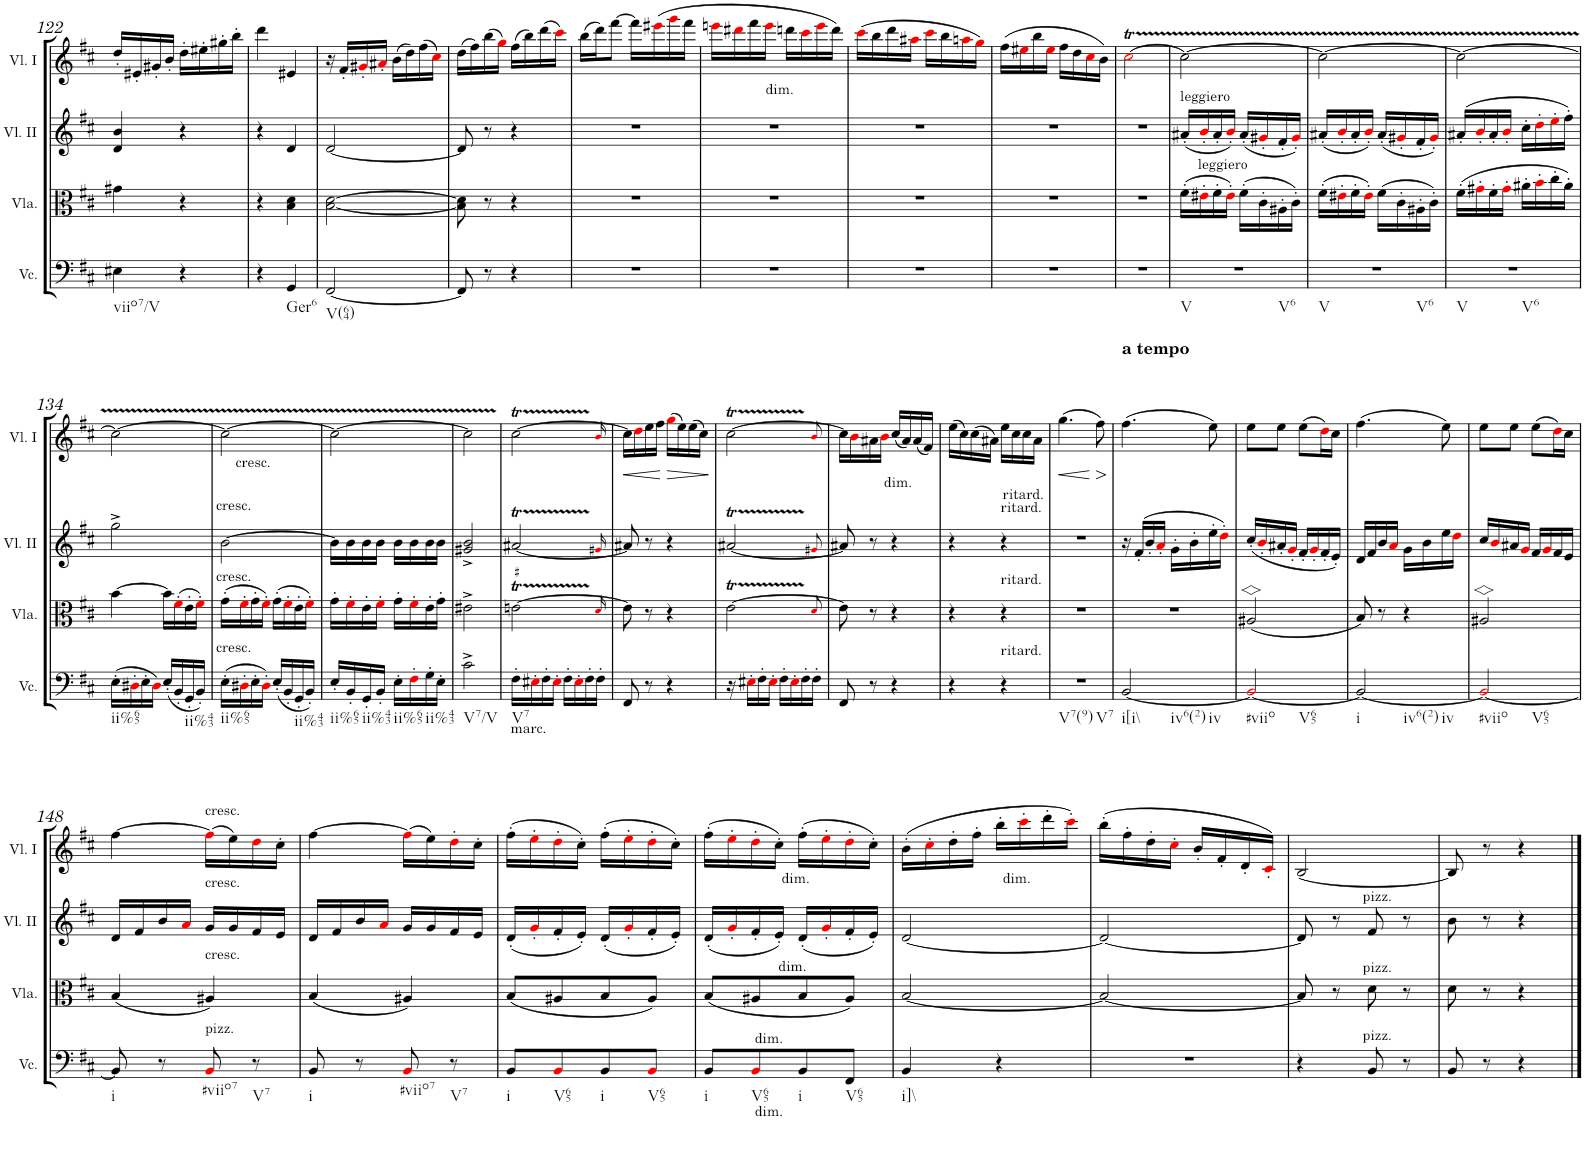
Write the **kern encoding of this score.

**kern	**kern	**kern	**kern	**dynam
*part4	*part3	*part2	*part1	*part1
*staff4	*staff3	*staff2	*staff1	*staff1
*I"Violoncello	*I"Viola	*I"Violine II	*I"Violine I	*
*I'Vc.	*I'Vla.	*I'Vl. II	*I'Vl. I	*
!!LO:PB:g=z
*clefF4	*clefC3	*clefG2	*clefG2	*
*k[f#c#]	*k[f#c#]	*k[f#c#]	*k[f#c#]	*
*M2/4	*M2/4	*M2/4	*M2/4	*
=122	=122	=122	=122	=122
!LO:TX:b:t=viio7/V	!	!	!	!
4E#X\	4g#X\	4d/ 4b/	16dd'/LL	.
.	.	.	16e#X'/	.
.	.	.	16g#X'/	.
.	.	.	16b'/JJ	.
4r	4r	4r	16dd'\LL	.
.	.	.	16ee#X'\	.
.	.	.	16gg#X'\	.
.	.	.	16bb'\JJ	.
=123	=123	=123	=123	=123
4r	4r	4r	4ddd\	.
!LO:TX:b:t=Ger6	!	!	!	!
4GG/	4B\ 4d\	4d/	4e#X/	.
=124	=124	=124	=124	=124
!LO:TX:b:t=V(64)	!	!	!	!
[2FF#/	[2B\ [2d\	[2d/	16r	.
.	.	.	16f#'/LL	.
.	.	.	16g#X'i/	.
.	.	.	16a#X'i/JJ	.
.	.	.	(16b\LL	.
.	.	.	16dd\)	.
.	.	.	(16ff#\	.
.	.	.	16cc#i\JJ)	.
=125	=125	=125	=125	=125
8FF#/]	8B\] 8d\]	8d/]	(16dd\LL	.
.	.	.	16ff#\)	.
8r	8r	8r	(16bb\	.
.	.	.	16ggi\JJ)	.
4r	4r	4r	(16ff#\LL	.
.	.	.	16bb\)	.
.	.	.	(16ddd\	.
.	.	.	16ccc#i\JJ)	.
=126	=126	=126	=126	=126
2r	2r	2r	(16bb\LL	.
.	.	.	16ddd\J)	.
.	.	.	[8fff#\J	.
.	.	.	16fff#\LL]	.
.	.	.	(16eee#Xi\	.
.	.	.	16gggi\	.
.	.	.	16fff#\JJ	.
=127	=127	=127	=127	=127
2r	2r	2r	16eeeni\LL	.
.	.	.	16ddd#Xi\	.
.	.	.	16fff#\	.
!	!	!	!LO:TX:b:t=dim.	!
.	.	.	16eeei\JJ	.
.	.	.	16dddn\LL	.
.	.	.	16ccc#i\	.
.	.	.	16eeei\	.
.	.	.	16ddd\JJ)	.
=128	=128	=128	=128	=128
2r	2r	2r	(16ccc#i\LL	.
.	.	.	16bb\	.
.	.	.	16ddd\	.
.	.	.	16aa#Xi\JJ	.
.	.	.	16ccc#i\LL	.
.	.	.	16bb\	.
.	.	.	16aani\	.
.	.	.	16ggi\JJ)	.
=129	=129	=129	=129	=129
2r	2r	2r	(16ff#\LL	.
.	.	.	16ee#Xi\	.
.	.	.	16bb\	.
.	.	.	16ee#i\JJ	.
.	.	.	16ff#\LL	.
.	.	.	16dd\	.
.	.	.	16cc#i\	.
.	.	.	16b\JJ)	.
=130	=130	=130	=130	=130
2r	2r	2r	[2cc#ti\	.
=131	=131	=131	=131	=131
!	!	!LO:TX:a:t=leggiero	!	!
!	!LO:TX:a:t=leggiero	!	!	!
!LO:TX:b:t=V	!	!	!	!
!LO:TX:b:t=V6	!	!	!	!
2r	(16f#'\LL	(16a#X'/LL	2cc#\_	.
.	16e#X'i\	16b'i/	.	.
.	16f#'\	16a#'/	.	.
.	16e#'i\JJ)	16b'i/JJ)	.	.
.	(16f#'\LL	(16a#'/LL	.	.
.	16c#'\	16g#X'i/	.	.
.	16A#X'\	16f#'/	.	.
.	16c#'\JJ)	16g#'i/JJ)	.	.
=132	=132	=132	=132	=132
!LO:TX:b:t=V	!	!	!	!
!LO:TX:b:t=V6	!	!	!	!
2r	(16f#'\LL	(16a#X'/LL	2cc#\_	.
.	16e#X'i\	16b'i/	.	.
.	16f#'\	16a#'/	.	.
.	16e#'i\JJ)	16b'i/JJ)	.	.
.	(16f#\LL	(16a#'/LL	.	.
.	16c#'\	16g#X'i/	.	.
.	16A#X'\	16f#'/	.	.
.	16c#'\JJ)	16g#'i/JJ)	.	.
=133	=133	=133	=133	=133
!LO:TX:b:t=V	!	!	!	!
!LO:TX:b:t=V6	!	!	!	!
2r	(16f#'\LL	(16a#X'/LL	2cc#\_	.
.	16g#X'i\	16b'i/	.	.
.	16f#'\	16a#'/	.	.
.	16g#'i\JJ	16b'i/JJ	.	.
.	16a#X'\LL	16cc#'\LL	.	.
.	16b'i\	16dd'i\	.	.
.	16cc#'\	16ee'i\	.	.
.	16a#'\JJ)	16ff#'\JJ)	.	.
!!LO:LB:g=z
=134	=134	=134	=134	=134
!	!	!	!LO:TX:b:t=cresc.	!
!LO:TX:b:t=ii%65	!	!	!	!
(16E'\LL	[4b\	2gg^\	2cc#\_	.
16D#X'i\	.	.	.	.
16E'\	.	.	.	.
16D#i\JJ)	.	.	.	.
(16E'/LL	16b\LL]	.	.	.
16BB'/	(16f#'i\	.	.	.
!LO:TX:b:t=ii%43	!	!	!	!
16GG'/	16e'\	.	.	.
16BB'/JJ)	16f#'i\JJ)	.	.	.
=135	=135	=135	=135	=135
!	!	!LO:TX:a:t=cresc.	!	!
!	!LO:TX:a:t=cresc.	!	!	!
!LO:TX:a:t=cresc.	!	!	!	!
!LO:TX:b:t=ii%65	!	!	!	!
(16E'\LL	(16g'\LL	[2b\	2cc#\_	.
16D#X'i\	16f#'i\	.	.	.
16E'\	16g'\	.	.	.
16D#'i\JJ)	16f#'i\JJ)	.	.	.
(16E'/LL	(16g'\LL	.	.	.
16BB'/	16f#'i\	.	.	.
!LO:TX:b:t=ii%43	!	!	!	!
16GG'/	16e'\	.	.	.
16BB'/JJ)	16f#'i\JJ)	.	.	.
=136	=136	=136	=136	=136
!LO:TX:b:t=ii%65	!	!	!	!
16E'/LL	16g'\LL	16b\LL]	2cc#\_	.
16BB'/	16f#'i\	16b\	.	.
!LO:TX:b:t=ii%43	!	!	!	!
16GG'/	16e'\	16b\	.	.
16BB'/JJ	16f#'i\JJ	16b\JJ	.	.
!LO:TX:b:t=ii%65	!	!	!	!
16E'\LL	16g'\LL	16b\LL	.	.
16F#'i\	16f#'i\	16b\	.	.
!LO:TX:b:t=ii%43	!	!	!	!
16G'\	16e'\	16b\	.	.
16E'\JJ	16g'\JJ	16b\JJ	.	.
=137	=137	=137	=137	=137
!LO:TX:b:t=V7/V	!	!	!	!
2c#^\	2e#X^\	2g#X/^ 2b/^	2cc#TTT\]	.
=138	=138	=138	=138	=138
!LO:TX:b:t=marc.	!	!	!	!
!LO:TX:b:t=V7	!	!	!	!
!	!LO:TR:acc=#	!	!	!
16F#'\LL	[2enT\	[2a#Xt/	[2cc#t\	.
16E#X'i\	.	.	.	.
16F#'\	.	.	.	.
16E#'i\JJ	.	.	.	.
16F#'\LL	.	.	.	.
16E#'i\	.	.	.	.
16F#'\	.	.	.	.
16F#'\JJ	.	.	.	.
.	16qdi/	16qg#Xi/	16qbi/	.
=139	=139	=139	=139	=139
!	!	!	!	!LO:HP:b
8FF#/	8e\]	8a#X/]	16cc#\LL]	<
.	.	.	16ddi\	.
8r	8r	8r	16ee\	.
.	.	.	16ff#\JJ	.
!	!	!	!	!LO:HP:n=1:b
4r	4r	4r	(16ggi\LL	[ >
.	.	.	16ee\)	.
.	.	.	(16ee\	.
.	.	.	16cc#\JJ)	.
.	.	.	.	]
=140	=140	=140	=140	=140
16r	[2eT\	[2a#Xt/	[2cc#t\	.
16E#X'i\LL	.	.	.	.
16F#'\	.	.	.	.
16E#'i\JJ	.	.	.	.
16F#'\LL	.	.	.	.
16E#'i\	.	.	.	.
16F#'\	.	.	.	.
16F#'\JJ	.	.	.	.
.	8qdi/	8qg#Xi/	8qbi/	.
=141	=141	=141	=141	=141
8FF#/	8e\]	8a#X/]	16cc#\LL]	.
.	.	.	16bi\	.
8r	8r	8r	16a#X\	.
!	!	!	!LO:TX:b:t=dim.	!
.	.	.	16bi\JJ	.
4r	4r	4r	(16cc#/LL	.
.	.	.	16a#/)	.
.	.	.	(16a#/	.
.	.	.	16f#/JJ)	.
=142	=142	=142	=142	=142
4r	4r	4r	(16ee\LL	.
.	.	.	16cc#\)	.
.	.	.	(16cc#\	.
.	.	.	16a#X\JJ)	.
!	!	!	!LO:TX:b:t=ritard.	!
!	!	!LO:TX:a:t=ritard.	!	!
!	!LO:TX:a:t=ritard.	!	!	!
!LO:TX:a:t=ritard.	!	!	!	!
4r	4r	4r	16ee\LL	.
.	.	.	16cc#\	.
.	.	.	16cc#\	.
.	.	.	16a#\JJ	.
=143	=143	=143	=143	=143
!LO:TX:b:t=V7(9)	!	!	!	!
!LO:TX:b:t=V7	!	!	!	!
!	!	!	!	!LO:HP:b
2r	2r	2r	(4.gg\	<
!	!	!	!	!LO:HP:n=1:b
.	.	.	8ff#\)	[ >
.	.	.	.	]
=144	=144	=144	=144	=144
!	!	!	!LO:TX:a:B:t=a tempo	!
!LO:TX:b:t=i[i\\	!	!	!	!
!LO:TX:b:t=iv6(2)	!	!	!	!
!LO:TX:b:t=iv	!	!	!	!
[2BB/	2r	16r	(4.ff#\	.
.	.	(16f#'/LL	.	.
.	.	16b'/	.	.
.	.	16a'i/JJ	.	.
.	.	16g'\LL	.	.
.	.	16b'\	.	.
.	.	16ee'\	8ee\)	.
.	.	16dd'i\JJ)	.	.
=145	=145	=145	=145	=145
!LO:TX:b:t=#viio	!	!	!	!
!LO:TX:b:t=V65	!	!	!	!
2BBi/_	(2A#X>/	(16cc#'/LL	8ee\L	.
.	.	16b'i/	.	.
.	.	16a#X'/	8ee\J	.
.	.	16g'i/JJ	.	.
.	.	16f#'/LL	(8ee\L	.
.	.	16g'i/	.	.
.	.	16f#'/	16ddi\L)	.
.	.	16e'/JJ)	16cc#\JJ	.
=146	=146	=146	=146	=146
!LO:TX:b:t=i	!	!	!	!
!LO:TX:b:t=iv6(2)	!	!	!	!
!LO:TX:b:t=iv	!	!	!	!
2BB/_	8B/)	16d/LL	(4.ff#\	.
.	.	16f#/	.	.
.	8r	16b/	.	.
.	.	16ai/JJ	.	.
.	4r	16g\LL	.	.
.	.	16b\	.	.
.	.	16ee\	8ee\)	.
.	.	16ddi\JJ	.	.
=147	=147	=147	=147	=147
!LO:TX:b:t=#viio	!	!	!	!
!LO:TX:b:t=V65	!	!	!	!
2BBi/_	2A#X>/	16cc#/LL	8ee\L	.
.	.	16bi/	.	.
.	.	16a#X/	8ee\J	.
.	.	16gi/JJ	.	.
.	.	16f#/LL	(8ee\L	.
.	.	16gi/	.	.
.	.	16f#/	16ddi\L)	.
.	.	16e/JJ	16cc#\JJ	.
!!LO:LB:g=z
=148	=148	=148	=148	=148
!LO:TX:b:t=i	!	!	!	!
8BB/]	(4B/	16d/LL	[4ff#\	.
.	.	16f#/	.	.
8r	.	16b/	.	.
.	.	16ai/JJ	.	.
!	!	!	!LO:TX:a:t=cresc.	!
!	!	!LO:TX:a:t=cresc.	!	!
!	!LO:TX:a:t=cresc.	!	!	!
!LO:TX:a:t=pizz.	!	!	!	!
!LO:TX:b:t=#viio7	!	!	!	!
8BBi/	4A#X/)	16g/LL	(16ff#i\LL]	.
.	.	16g/	16ee\)	.
!LO:TX:b:t=V7	!	!	!	!
8r	.	16f#/	16ddi\	.
.	.	16e/JJ	16cc#'\JJ	.
=149	=149	=149	=149	=149
!LO:TX:b:t=i	!	!	!	!
8BB/	(4B/	16d/LL	[4ff#\	.
.	.	16f#/	.	.
8r	.	16b/	.	.
.	.	16ai/JJ	.	.
!LO:TX:b:t=#viio7	!	!	!	!
8BBi/	4A#X/)	16g/LL	(16ff#i\LL]	.
.	.	16g/	16ee\)	.
!LO:TX:b:t=V7	!	!	!	!
8r	.	16f#/	16dd'i\	.
.	.	16e/JJ	16cc#'\JJ	.
=150	=150	=150	=150	=150
!LO:TX:b:t=i	!	!	!	!
8BB/L	(8B/L	(16d'/LL	(16ff#'\LL	.
.	.	16g'i/	16ee'i\	.
!LO:TX:b:t=V65	!	!	!	!
8BBi/	8A#X/	16f#'/	16dd'i\	.
.	.	16e'/JJ)	16cc#'\JJ)	.
!LO:TX:b:t=i	!	!	!	!
8BB/	8B/	(16d'/LL	(16ff#'\LL	.
.	.	16g'i/	16ee'i\	.
!LO:TX:b:t=V65	!	!	!	!
8BBi/J	8A#/J)	16f#'/	16dd'i\	.
.	.	16e'/JJ)	16cc#'\JJ)	.
=151	=151	=151	=151	=151
!LO:TX:b:t=i	!	!	!	!
8BB/L	(8B/L	(16d'/LL	(16ff#'\LL	.
.	.	16g'i/	16ee'i\	.
!	!LO:TX:b:t=dim.	!	!	!
!LO:TX:b:t=dim.	!	!	!	!
!LO:TX:b:t=V65	!	!	!	!
8BBi/	8A#X/	16f#'/	16dd'i\	.
!	!	!	!LO:TX:b:t=dim.	!
!	!	!LO:TX:b:t=dim.	!	!
.	.	16e'/JJ)	16cc#'\JJ)	.
!LO:TX:b:t=i	!	!	!	!
8BB/	8B/	(16d'/LL	(16ff#'\LL	.
.	.	16g'i/	16ee'i\	.
!LO:TX:b:t=V65	!	!	!	!
8FF#/J	8A#/J)	16f#'/	16dd'i\	.
.	.	16e'/JJ)	16cc#'\JJ)	.
=152	=152	=152	=152	=152
!LO:TX:b:t=i]\\	!	!	!	!
4BB/	[2B/	[2d/	(16b'\LL	.
.	.	.	16cc#'i\	.
.	.	.	16dd'\	.
.	.	.	16ff#'\JJ	.
!	!	!	!LO:TX:b:t=dim.	!
4r	.	.	16bb'\LL	.
.	.	.	16ccc#'i\	.
.	.	.	16ddd'\	.
.	.	.	16ccc#'i\JJ)	.
=153	=153	=153	=153	=153
2r	2B/_	2d/_	(16bb'\LL	.
.	.	.	16ff#'\	.
.	.	.	16dd'\	.
.	.	.	16cc#'i\JJ	.
.	.	.	16b'/LL	.
.	.	.	16f#'/	.
.	.	.	16d'/	.
.	.	.	16c#'i/JJ)	.
=154	=154	=154	=154	=154
4r	8B/]	8d/]	[2B/	.
.	8r	8r	.	.
!	!	!LO:TX:a:t=pizz.	!	!
!	!LO:TX:a:t=pizz.	!	!	!
!LO:TX:a:t=pizz.	!	!	!	!
8BB/	8d\	8f#/	.	.
8r	8r	8r	.	.
=155	=155	=155	=155	=155
8BB/	8d\	8b\	8B/]	.
8r	8r	8r	8r	.
4r	4r	4r	4r	.
==	==	==	==	==
*-	*-	*-	*-	*-
